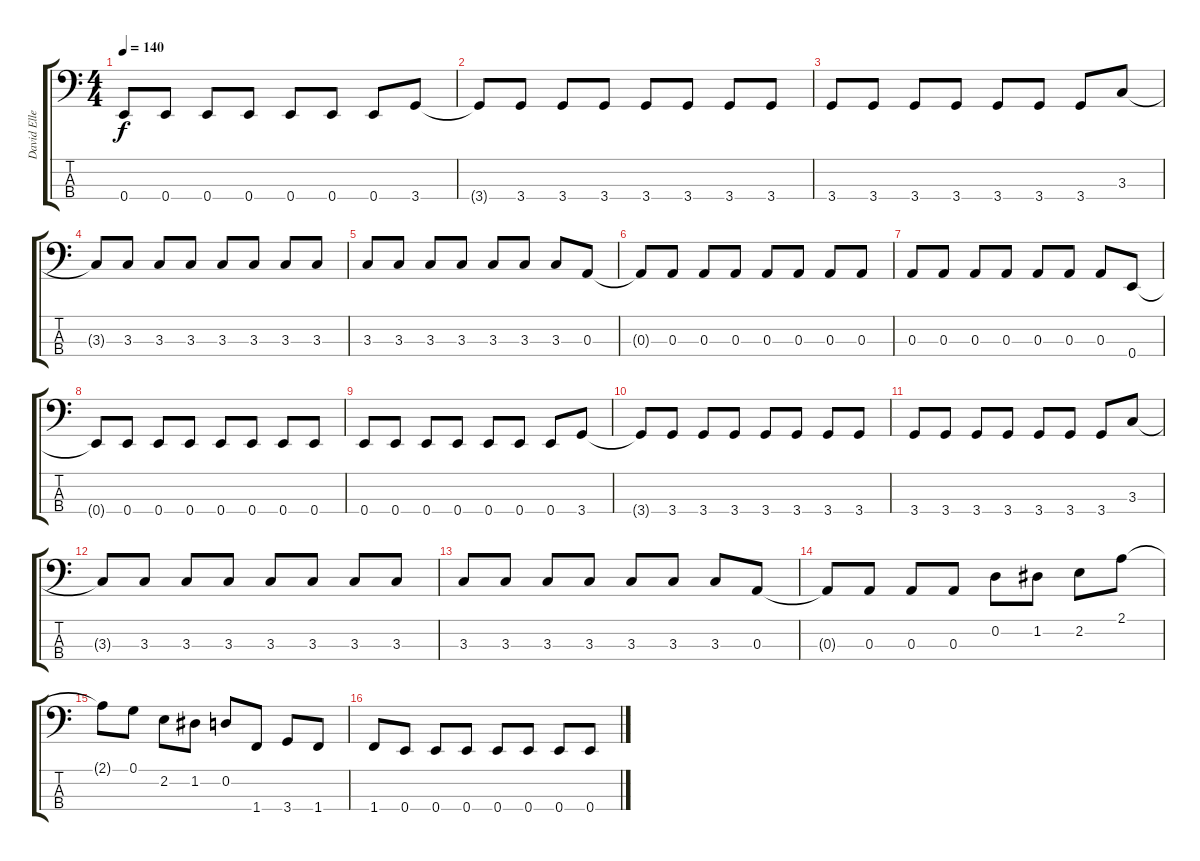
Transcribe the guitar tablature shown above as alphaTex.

\track ("David Ellefson (Bass)" "David Elle") {instrument electricbasspick}
\staff {score tabs}
\tuning (G2 D2 A1 E1) {hide}
\ts (4 4)
\tempo 140
\clef f4
\ks c
0.4.8{dy f} 0.4.8 0.4.8 0.4.8 0.4.8 0.4.8 0.4.8 3.4.8 |
3.4{t}.8 3.4.8 3.4.8 3.4.8 3.4.8 3.4.8 3.4.8 3.4.8 |
3.4.8 3.4.8 3.4.8 3.4.8 3.4.8 3.4.8 3.4.8 3.3.8 |
3.3{t}.8 3.3.8 3.3.8 3.3.8 3.3.8 3.3.8 3.3.8 3.3.8 |
3.3.8 3.3.8 3.3.8 3.3.8 3.3.8 3.3.8 3.3.8 0.3.8 |
0.3{t}.8 0.3.8 0.3.8 0.3.8 0.3.8 0.3.8 0.3.8 0.3.8 |
0.3.8 0.3.8 0.3.8 0.3.8 0.3.8 0.3.8 0.3.8 0.4.8 |
0.4{t}.8 0.4.8 0.4.8 0.4.8 0.4.8 0.4.8 0.4.8 0.4.8 |
0.4.8 0.4.8 0.4.8 0.4.8 0.4.8 0.4.8 0.4.8 3.4.8 |
3.4{t}.8 3.4.8 3.4.8 3.4.8 3.4.8 3.4.8 3.4.8 3.4.8 |
3.4.8 3.4.8 3.4.8 3.4.8 3.4.8 3.4.8 3.4.8 3.3.8 |
3.3{t}.8 3.3.8 3.3.8 3.3.8 3.3.8 3.3.8 3.3.8 3.3.8 |
3.3.8 3.3.8 3.3.8 3.3.8 3.3.8 3.3.8 3.3.8 0.3.8 |
0.3{t}.8 0.3.8 0.3.8 0.3.8 0.2.8 1.2.8 2.2.8 2.1.8 |
2.1{t}.8 0.1.8 2.2.8 1.2.8 0.2.8 1.4.8 3.4.8 1.4.8 |
1.4.8 0.4.8 0.4.8 0.4.8 0.4.8 0.4.8 0.4.8 0.4.8
